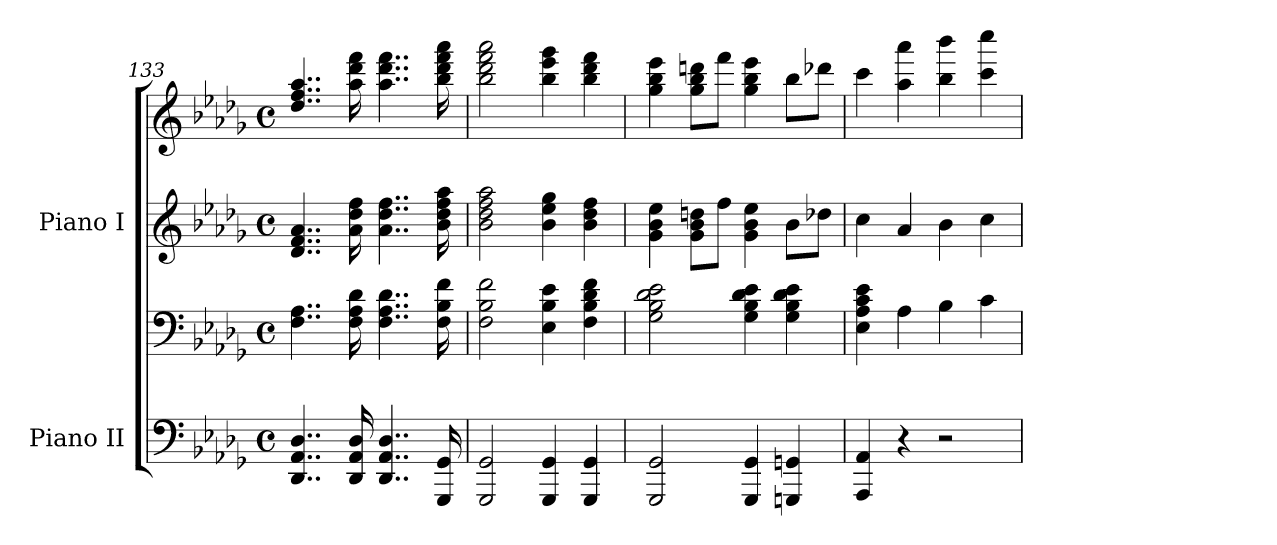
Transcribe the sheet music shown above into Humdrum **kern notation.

**kern	**kern	**kern	**kern
*part2	*part2	*part1	*part1
*staff4	*staff3	*staff2	*staff1
*I"Piano II	*	*I"Piano I	*
*I'Pno. II	*	*I'Pno. I	*
!!LO:PB:g=z
*clefF4	*clefF4	*clefG2	*clefG2
*k[b-e-a-d-g-]	*k[b-e-a-d-g-]	*k[b-e-a-d-g-]	*k[b-e-a-d-g-]
*M4/4	*M4/4	*M4/4	*M4/4
*met(c)	*met(c)	*met(c)	*met(c)
=133	=133	=133	=133
4..DD-/ 4..AA-/ 4..D-/	4..F\ 4..A-\	4..d-/ 4..f/ 4..a-/	4..dd-/ 4..ff/ 4..aa-/
16DD-/ 16AA-/ 16D-/	16F\ 16A-\ 16d-\	16a-\ 16dd-\ 16ff\	16aa-\ 16ddd-\ 16fff\
4..DD-/ 4..AA-/ 4..D-/	4..F\ 4..A-\ 4..d-\	4..a-\ 4..dd-\ 4..ff\	4..aa-\ 4..ddd-\ 4..fff\
16GGG-/ 16GG-/	16F\ 16B-\ 16f\	16b-\ 16dd-\ 16ff\ 16aa-\	16bb-\ 16ddd-\ 16fff\ 16aaa-\
=134	=134	=134	=134
2GGG-/ 2GG-/	2F\ 2B-\ 2f\	2b-\ 2dd-\ 2ff\ 2aa-\	2bb-\ 2ddd-\ 2fff\ 2aaa-\
4GGG-/ 4GG-/	4E-\ 4B-\ 4e-\	4b-\ 4ee-\ 4gg-\	4bb-\ 4eee-\ 4ggg-\
4GGG-/ 4GG-/	4F\ 4B-\ 4d-\ 4f\	4b-\ 4dd-\ 4ff\	4bb-\ 4ddd-\ 4fff\
=135	=135	=135	=135
2GGG-/ 2GG-/	2G-\ 2B-\ 2d-\ 2e-\	4g-\ 4b-\ 4ee-\	4gg-\ 4bb-\ 4eee-\
.	.	8g-\ 8b-\ 8ddn\L	8gg-\ 8bb-\ 8dddn\L
.	.	8ff\J	8fff\J
4GGG-/ 4GG-/	4G-\ 4B-\ 4d-\ 4e-\	4g-\ 4b-\ 4ee-\	4gg-\ 4bb-\ 4eee-\
4GGGn/ 4GGn/	4G-\ 4B-\ 4d-\ 4e-\	8b-\L	8bb-\L
.	.	8dd-X\J	8ddd-X\J
=136	=136	=136	=136
4AAA-/ 4AA-/	4E-\ 4A-\ 4c\ 4e-\	4cc\	4ccc\
4r	4A-\	4a-/	4aa-\ 4aaa-\
2r	4B-\	4b-\	4bb-\ 4bbb-\
.	4c\	4cc\	4ccc\ 4cccc\
=	=	=	=
*-	*-	*-	*-
